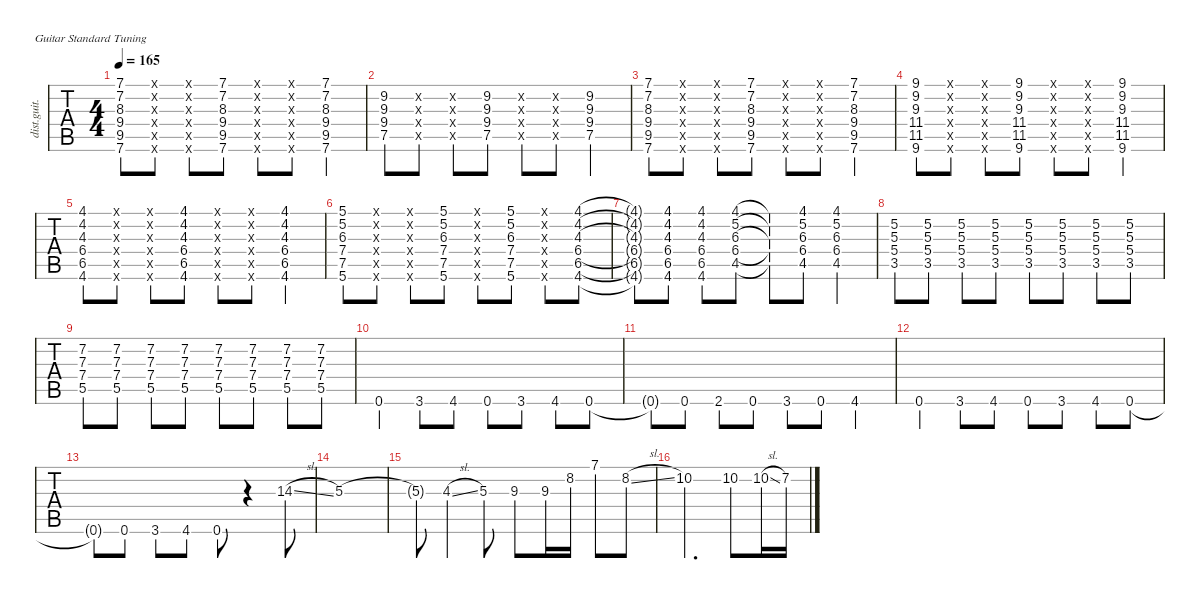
\defaultSystemsLayout 4
\hideDynamics
\bracketExtendMode nobrackets
\track ("Distortion Guitar" "dist.guit.") {instrument distortionguitar}
\staff {tabs}
\tuning (E4 B3 G3 D3 A2 E2)
\ts (4 4)
\tempo 165
\clef g2
\ks c
(7.6 9.5{acc #} 9.4 8.3{acc #} 7.2{acc #} 7.1).8{dy mf} (0.1{x} 0.2{x} 0.3{x} 0.4{x} 0.5{x} 0.6{x}).8 (0.1{x} 0.2{x} 0.3{x} 0.4{x} 0.5{x} 0.6{x}).8 (7.6 9.5{acc #} 9.4 8.3{acc #} 7.2{acc #} 7.1).8 (0.1{x} 0.2{x} 0.3{x} 0.4{x} 0.5{x} 0.6{x}).8 (0.1{x} 0.2{x} 0.3{x} 0.4{x} 0.5{x} 0.6{x}).8 (7.6 9.5{acc #} 9.4 8.3{acc #} 7.2{acc #} 7.1).4 |
(7.5 9.4 9.3 9.2{acc #}).8 (0.2{x} 0.3{x} 0.4{x} 0.5{x}).8 (0.5{x} 0.4{x} 0.3{x} 0.2{x}).8 (9.2{acc #} 9.3 9.4 7.5).8 (0.5{x} 0.4{x} 0.3{x} 0.2{x}).8 (0.5{x} 0.4{x} 0.3{x} 0.2{x}).8 (9.2{acc #} 9.3 9.4 7.5).4 |
(7.6 9.5{acc #} 9.4 8.3{acc #} 7.2{acc #} 7.1).8 (0.1{x} 0.2{x} 0.3{x} 0.4{x} 0.5{x} 0.6{x}).8 (0.1{x} 0.2{x} 0.3{x} 0.4{x} 0.5{x} 0.6{x}).8 (7.6 9.5{acc #} 9.4 8.3{acc #} 7.2{acc #} 7.1).8 (0.1{x} 0.2{x} 0.3{x} 0.4{x} 0.5{x} 0.6{x}).8 (0.1{x} 0.2{x} 0.3{x} 0.4{x} 0.5{x} 0.6{x}).8 (7.6 9.5{acc #} 9.4 8.3{acc #} 7.2{acc #} 7.1).4 |
(9.6{acc #} 11.5{acc #} 11.4{acc #} 9.3 9.2{acc #} 9.1{acc #}).8 (0.1{x} 0.2{x} 0.3{x} 0.4{x} 0.5{x} 0.6{x}).8 (0.1{x} 0.2{x} 0.3{x} 0.4{x} 0.5{x} 0.6{x}).8 (9.6{acc #} 11.5{acc #} 11.4{acc #} 9.3 9.2{acc #} 9.1{acc #}).8 (0.1{x} 0.2{x} 0.3{x} 0.4{x} 0.5{x} 0.6{x}).8 (0.1{x} 0.2{x} 0.3{x} 0.4{x} 0.5{x} 0.6{x}).8 (9.6{acc #} 11.5{acc #} 11.4{acc #} 9.3 9.2{acc #} 9.1{acc #}).4 |
(4.6{acc #} 6.5{acc #} 6.4{acc #} 4.3 4.2{acc #} 4.1{acc #}).8 (0.1{x} 0.2{x} 0.3{x} 0.4{x} 0.5{x} 0.6{x}).8 (0.1{x} 0.2{x} 0.3{x} 0.4{x} 0.5{x} 0.6{x}).8 (4.6{acc #} 6.5{acc #} 6.4{acc #} 4.3 4.2{acc #} 4.1{acc #}).8 (0.1{x} 0.2{x} 0.3{x} 0.4{x} 0.5{x} 0.6{x}).8 (0.1{x} 0.2{x} 0.3{x} 0.4{x} 0.5{x} 0.6{x}).8 (4.6{acc #} 6.5{acc #} 6.4{acc #} 4.3 4.2{acc #} 4.1{acc #}).4 |
(5.6 7.5 7.4 6.3{acc #} 5.2 5.1).8 (0.1{x} 0.2{x} 0.3{x} 0.4{x} 0.5{x} 0.6{x}).8 (0.1{x} 0.2{x} 0.3{x} 0.4{x} 0.5{x} 0.6{x}).8 (5.6 7.5 7.4 6.3{acc #} 5.2 5.1).8 (0.1{x} 0.2{x} 0.3{x} 0.4{x} 0.5{x} 0.6{x}).8 (5.6 7.5 7.4 6.3{acc #} 5.2 5.1).8 (0.1{x} 0.2{x} 0.3{x} 0.4{x} 0.5{x} 0.6{x}).8 (4.6{acc #} 6.5{acc #} 6.4{acc #} 4.3 4.1{acc #} 4.2{acc #}).8 |
(4.6{t acc #} 6.5{t acc #} 6.4{t acc #} 4.3{t} 4.1{t acc #} 4.2{t acc #}).8 (4.6{acc #} 6.5{acc #} 6.4{acc #} 4.3 4.1{acc #} 4.2{acc #}).8 (4.6{acc #} 6.5{acc #} 6.4{acc #} 4.3 4.1{acc #} 4.2{acc #}).8 (4.5{acc #} 6.4{acc #} 6.3{acc #} 5.2 4.1{acc #}).8 (4.5{t acc #} 6.4{t acc #} 6.3{t acc #} 5.2{t} 4.1{t acc #}).8 (4.5{acc #} 6.4{acc #} 6.3{acc #} 5.2 4.1{acc #}).8 (4.5{acc #} 6.4{acc #} 6.3{acc #} 5.2 4.1{acc #}).4 |
(3.5 5.4 5.3 5.2).8 (3.5 5.4 5.3 5.2).8 (3.5 5.4 5.3 5.2).8 (3.5 5.4 5.3 5.2).8 (3.5 5.4 5.3 5.2).8 (3.5 5.4 5.3 5.2).8 (3.5 5.4 5.3 5.2).8 (3.5 5.4 5.3 5.2).8 |
(5.5 7.4 7.3 7.2{acc #}).8 (5.5 7.4 7.3 7.2{acc #}).8 (5.5 7.4 7.3 7.2{acc #}).8 (5.5 7.4 7.3 7.2{acc #}).8 (5.5 7.4 7.3 7.2{acc #}).8 (5.5 7.4 7.3 7.2{acc #}).8 (5.5 7.4 7.3 7.2{acc #}).8 (5.5 7.4 7.3 7.2{acc #}).8 |
0.6.4 3.6.8 4.6{acc #}.8 0.6.8 3.6.8 4.6{acc #}.8 0.6.8 |
0.6{t}.8 0.6.8 2.6{acc #}.8 0.6.8 3.6.8 0.6.8 4.6{acc #}.4 |
0.6.4 3.6.8 4.6{acc #}.8 0.6.8 3.6.8 4.6{acc #}.8 0.6.8 |
0.6{t}.8 0.6.8 3.6.8 4.6{acc #}.8 0.6.8 r.4 14.3{sl}.8 |
5.3.1 |
5.3{t}.8 4.3{sl}.4 5.3.8 9.3.8 9.3.16 8.2.16 7.1.8 8.2{sl}.8 |
10.2.2{d} 10.2.8 10.2{sl}.16 7.2{acc #}.16
